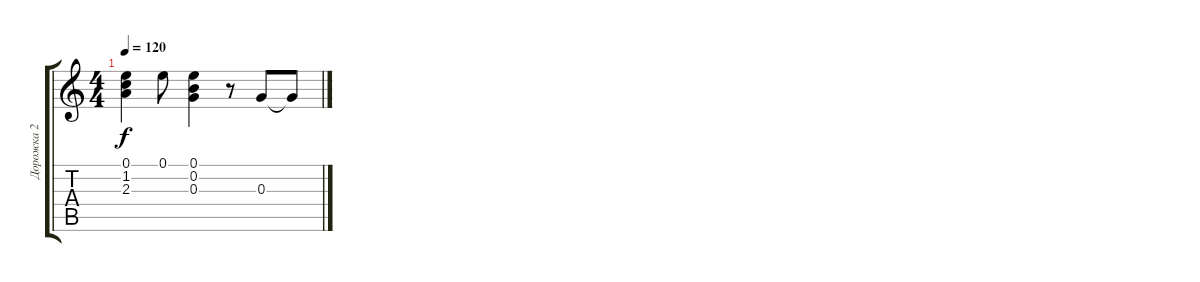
\track ("Дорожка 2" "Дорожка 2") {instrument acousticguitarsteel}
\staff {score tabs}
\tuning (E4 B3 G3 D3 A2 E2) {hide}
\ts (4 4)
\tempo 120
\clef g2
\ks c
(0.1 1.2 2.3).4{dy f} 0.1.8 (0.1 0.2 0.3).4 r.8 0.3.8 0.3{t}.8
